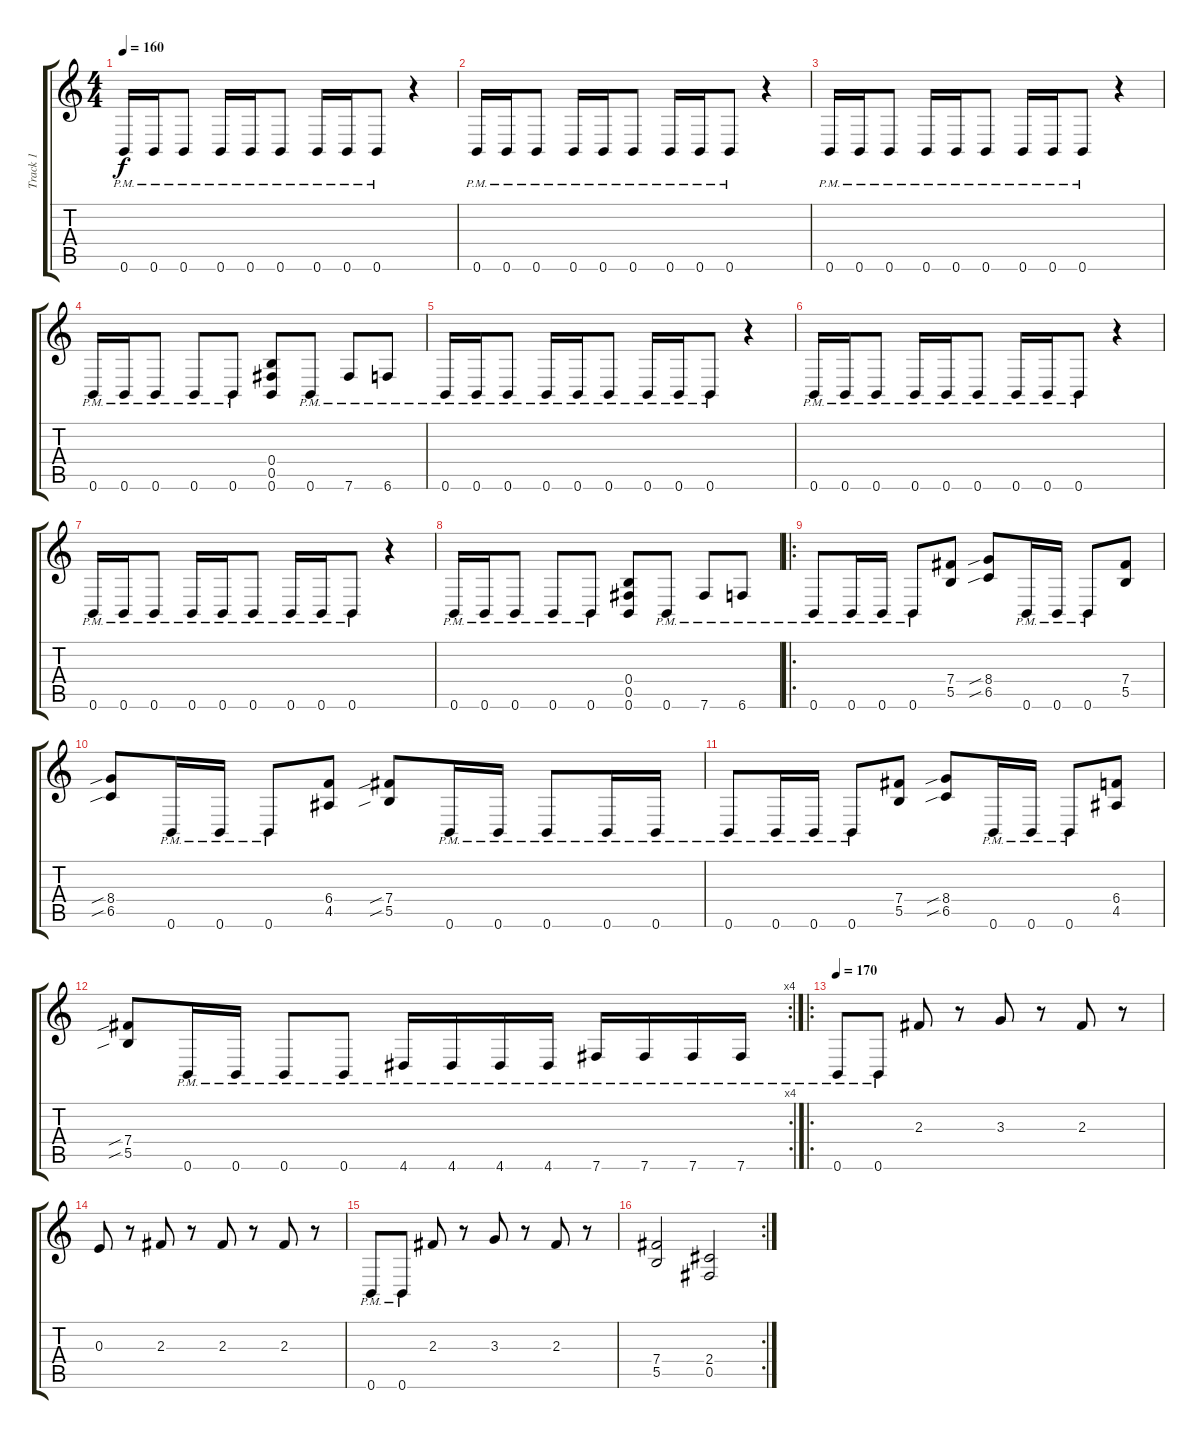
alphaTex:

\track ("Track 1" "Track 1") {instrument distortionguitar}
\staff {score tabs}
\tuning (Db4 Ab3 E3 B2 Gb2 B1) {hide}
\ts (4 4)
\tempo 160
\clef g2
\ks c
0.6{pm}.16{dy f} 0.6{pm}.16 0.6{pm}.8 0.6{pm}.16 0.6{pm}.16 0.6{pm}.8 0.6{pm}.16 0.6{pm}.16 0.6{pm}.8 r.4 |
0.6{pm}.16 0.6{pm}.16 0.6{pm}.8 0.6{pm}.16 0.6{pm}.16 0.6{pm}.8 0.6{pm}.16 0.6{pm}.16 0.6{pm}.8 r.4 |
0.6{pm}.16 0.6{pm}.16 0.6{pm}.8 0.6{pm}.16 0.6{pm}.16 0.6{pm}.8 0.6{pm}.16 0.6{pm}.16 0.6{pm}.8 r.4 |
0.6{pm}.16 0.6{pm}.16 0.6{pm}.8 0.6{pm}.8 0.6{pm}.8 (0.4 0.5 0.6).8 0.6{pm}.8 7.6{pm}.8 6.6{pm}.8 |
0.6{pm}.16 0.6{pm}.16 0.6{pm}.8 0.6{pm}.16 0.6{pm}.16 0.6{pm}.8 0.6{pm}.16 0.6{pm}.16 0.6{pm}.8 r.4 |
0.6{pm}.16 0.6{pm}.16 0.6{pm}.8 0.6{pm}.16 0.6{pm}.16 0.6{pm}.8 0.6{pm}.16 0.6{pm}.16 0.6{pm}.8 r.4 |
0.6{pm}.16 0.6{pm}.16 0.6{pm}.8 0.6{pm}.16 0.6{pm}.16 0.6{pm}.8 0.6{pm}.16 0.6{pm}.16 0.6{pm}.8 r.4 |
0.6{pm}.16 0.6{pm}.16 0.6{pm}.8 0.6{pm}.8 0.6{pm}.8 (0.4 0.5 0.6).8 0.6{pm}.8 7.6{pm}.8 6.6{pm}.8 |
\ro
0.6{pm}.8 0.6{pm}.16 0.6{pm}.16 0.6{pm}.8 (7.4 5.5).8 (8.4{sib} 6.5{sib}).8 0.6{pm}.16 0.6{pm}.16 0.6{pm}.8 (7.4 5.5).8 |
(8.4{sib} 6.5{sib}).8 0.6{pm}.16 0.6{pm}.16 0.6{pm}.8 (6.4 4.5).8 (7.4{sib} 5.5{sib}).8 0.6{pm}.16 0.6{pm}.16 0.6{pm}.8 0.6{pm}.16 0.6{pm}.16 |
0.6{pm}.8 0.6{pm}.16 0.6{pm}.16 0.6{pm}.8 (7.4 5.5).8 (8.4{sib} 6.5{sib}).8 0.6{pm}.16 0.6{pm}.16 0.6{pm}.8 (6.4 4.5).8 |
\rc 4
(7.4{sib} 5.5{sib}).8 0.6{pm}.16 0.6{pm}.16 0.6{pm}.8 0.6{pm}.8 4.6{pm}.16 4.6{pm}.16 4.6{pm}.16 4.6{pm}.16 7.6{pm}.16 7.6{pm}.16 7.6{pm}.16 7.6{pm}.16 |
\ro
\tempo 175
\tempo 170
0.6{pm}.8 0.6{pm}.8 2.3.8 r.8 3.3.8 r.8 2.3.8 r.8 |
0.3.8 r.8 2.3.8 r.8 2.3.8 r.8 2.3.8 r.8 |
0.6{pm}.8 0.6{pm}.8 2.3.8 r.8 3.3.8 r.8 2.3.8 r.8 |
\rc 2
(7.4 5.5).2 (2.4 0.5).2
